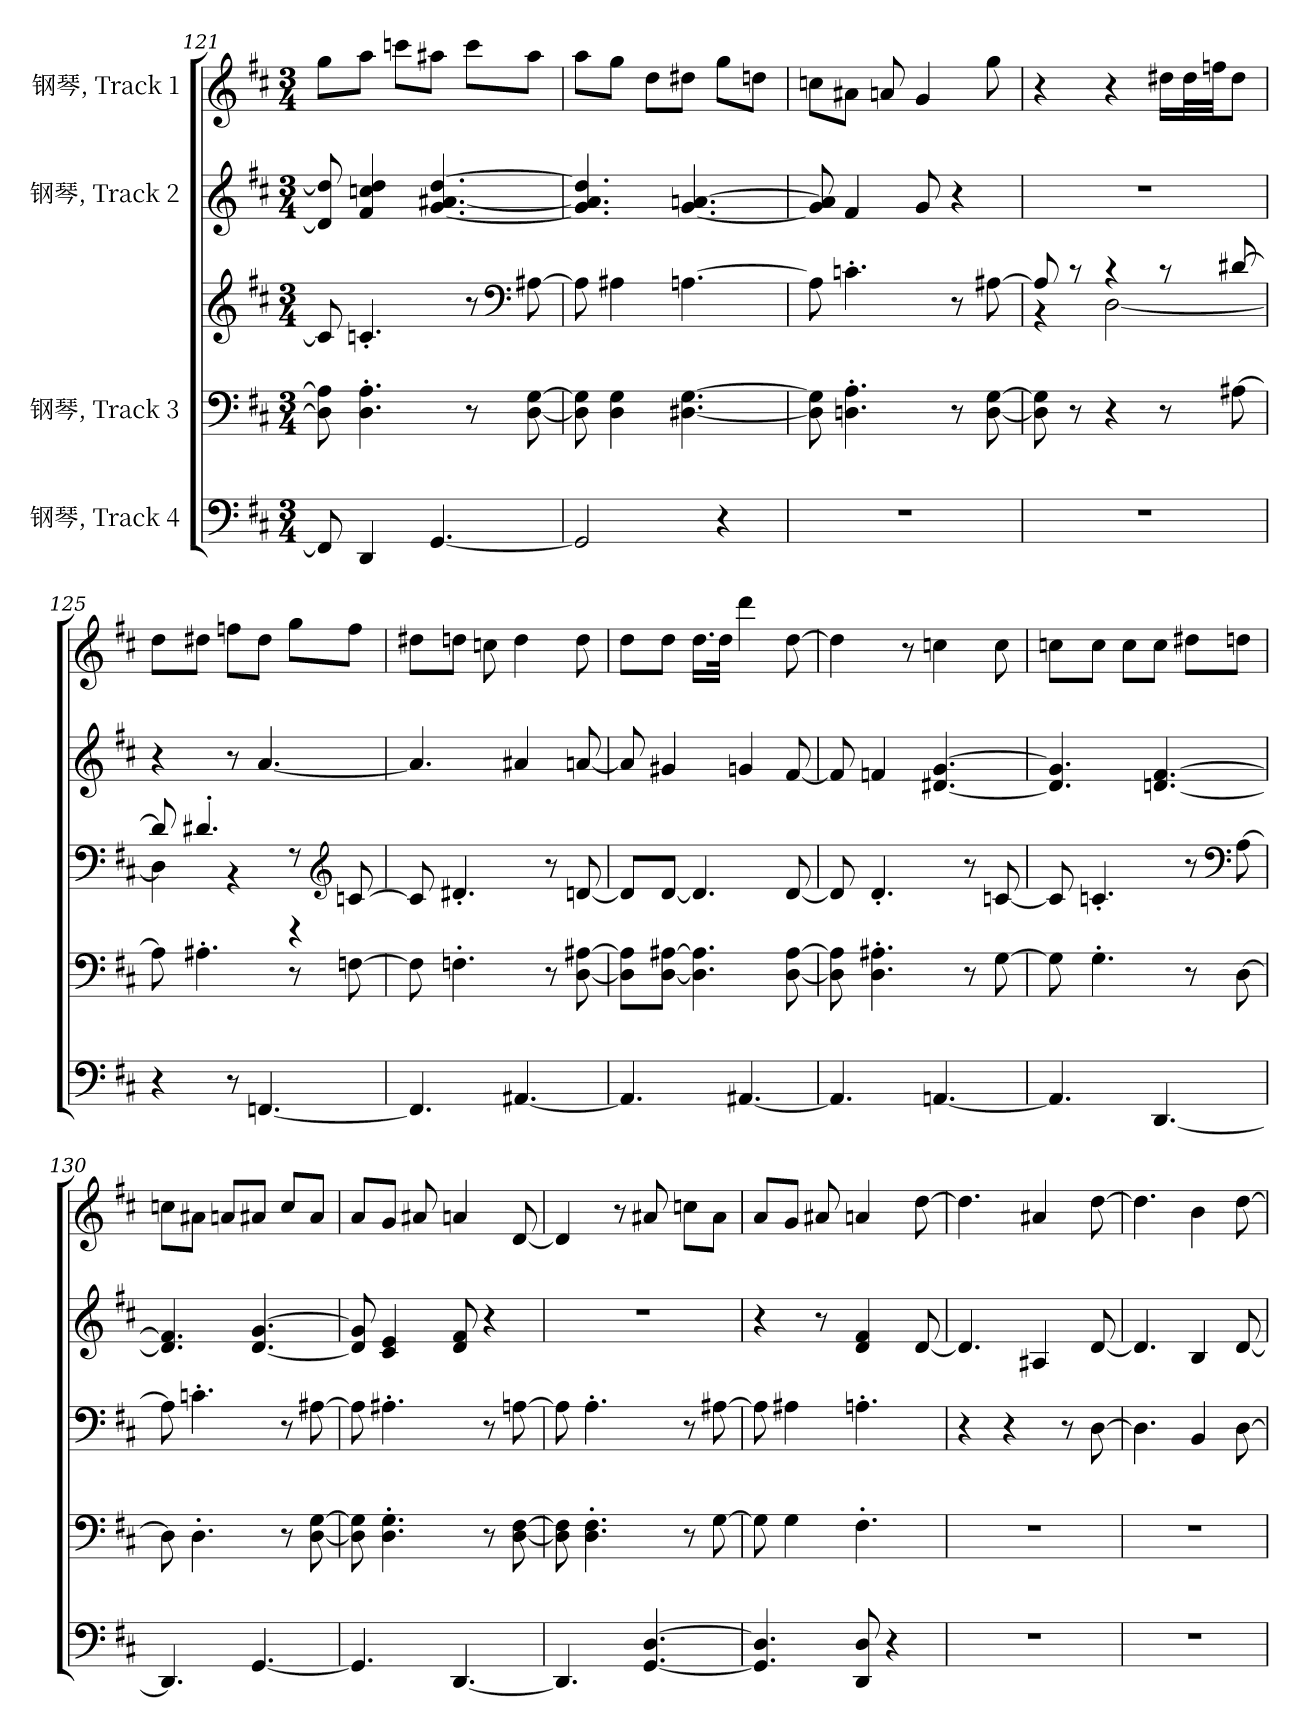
**kern	**kern	**kern	**kern	**kern
*part4	*part3	*part3	*part2	*part1
*staff5	*staff4	*staff3	*staff2	*staff1
*I"钢琴, Track 4	*I"钢琴, Track 3	*	*I"钢琴, Track 2	*I"钢琴, Track 1
!!LO:LB:g=z
*clefF4	*clefF4	*clefG2	*clefG2	*clefG2
*k[f#c#]	*k[f#c#]	*k[f#c#]	*k[f#c#]	*k[f#c#]
*M3/4	*M3/4	*M3/4	*M3/4	*M3/4
=121	=121	=121	=121	=121
8FF#/]	8D\] 8A\]	8c/]	8d/] 8dd/]	8gg\L
4DD/	4.D\' 4.A\'	4.cn'/	4f#/ 4ccn/ 4dd/	8aa\J
.	.	.	.	8cccn\L
[4.GG/	.	.	[4.g/ [4.a#X/ [4.dd/	8aa#X\J
.	8r	8r	.	8ccc\L
*	*	*clefF4	*	*
.	[8D\ [8G\	[8A#X\	.	8aa#\J
=122	=122	=122	=122	=122
2GG/]	8D\] 8G\]	8A#\]	4.g/] 4.a#/] 4.dd/]	8aa\L
.	4D\ 4G\	4A#X\	.	8gg\J
.	.	.	.	8dd\L
.	[4.D#X\ [4.G\	[4.An\	[4.g/ [4.an/	8dd#X\J
4r	.	.	.	8gg\L
.	.	.	.	8ddn\J
=123	=123	=123	=123	=123
2.r	8D#\] 8G\]	8A\]	8g/] 8a/]	8ccn\L
.	4.Dn\' 4.A\'	4.cn'\	4f#/	8a#X\J
.	.	.	.	8an/
.	.	.	8g/	4g/
.	8r	8r	4r	.
.	[8D\ [8G\	[8A#X\	.	8gg\
=124	=124	=124	=124	=124
*	*	*^	*	*
2.r	8D\] 8G\]	8A#/]	4r	2.r	4r
.	8r	8r	.	.	.
.	4r	4r	[2D\	.	4r
.	8r	8r	.	.	16dd#X\LL
.	.	.	.	.	32dd#\L
.	.	.	.	.	32ffn\JJ
.	[8A#X\	[8d#X/	.	.	8dd#\J
!!LO:PB:g=z
=125	=125	=125	=125	=125	=125
4r	8A#\]	8d#/]	4D\]	4r	8dd\L
.	4.A#X'\	4.d#X'/	.	.	8dd#X\J
8r	.	.	4r	8r	8ffn\L
[4.FFn/	.	.	.	[4.a/	8dd#\J
.	8r	8r	4r	.	8gg\L
*	*	*clefG2	*	*	*
.	[8Fn\	[8cn/	.	.	8ff\J
*	*	*v	*v	*	*
=126	=126	=126	=126	=126
4.FF/]	8F\]	8c/]	4.a/]	8dd#X\L
.	4.Fn'\	4.d#X'/	.	8ddn\J
.	.	.	.	8ccn\
[4.AA#X/	.	.	4a#X/	4dd\
.	8r	8r	.	.
.	[8D\ [8A#X\	[8dn/	[8an/	8dd\
=127	=127	=127	=127	=127
4.AA#/]	8D\] 8A#\]L	8d/L]	8a/]	8dd\L
.	[8D\ [8A#X\J	[8d/J	4g#X/	8dd\J
.	4.D\] 4.A#\]	4.d/]	.	16.dd\LL
.	.	.	.	32dd\JJk
[4.AA#X/	.	.	4gn/	4ddd\
.	[8D\ [8A#\	[8d/	[8f#/	[8dd\
=128	=128	=128	=128	=128
4.AA#/]	8D\] 8A#\]	8d/]	8f#/]	4dd\]
.	4.D\' 4.A#X\'	4.d'/	4fn/	.
.	.	.	.	8r
[4.AAn/	.	.	[4.d#X/ [4.g/	4ccn\
.	8r	8r	.	.
.	[8G\	[8cn/	.	8cc\
!!LO:LB:g=z
=129	=129	=129	=129	=129
4.AA/]	8G\]	8c/]	4.d#/] 4.g/]	8ccn\L
.	4.G'\	4.cn'/	.	8cc\J
.	.	.	.	8cc\L
[4.DD/	.	.	[4.dn/ [4.f#/	8cc\J
.	8r	8r	.	8dd#X\L
*	*	*clefF4	*	*
.	[8D\	[8A\	.	8ddn\J
=130	=130	=130	=130	=130
4.DD/]	8D\]	8A\]	4.d/] 4.f#/]	8ccn\L
.	4.D'\	4.cn'\	.	8a#X\J
.	.	.	.	8an/L
[4.GG/	.	.	[4.d/ [4.g/	8a#X/J
.	8r	8r	.	8cc/L
.	[8D\ [8G\	[8A#X\	.	8a#/J
=131	=131	=131	=131	=131
4.GG/]	8D\] 8G\]	8A#\]	8d/] 8g/]	8a/L
.	4.D\' 4.G\'	4.A#X'\	4c#/ 4e/	8g/J
.	.	.	.	8a#X/
[4.DD/	.	.	8d/ 8f#/	4an/
.	8r	8r	4r	.
.	[8D\ [8F#\	[8An\	.	[8d/
=132	=132	=132	=132	=132
4.DD/]	8D\] 8F#\]	8A\]	2.r	4d/]
.	4.D\' 4.F#\'	4.A'\	.	.
.	.	.	.	8r
[4.GG/ [4.D/	.	.	.	8a#X/
.	8r	8r	.	8ccn\L
.	[8G\	[8A#X\	.	8a#\J
!!LO:PB:g=z
=133	=133	=133	=133	=133
4.GG/] 4.D/]	8G\]	8A#\]	4r	8a/L
.	4G\	4A#X\	.	8g/J
.	.	.	8r	8a#X/
8DD/ 8D/	4.F#'\	4.An'\	4d/ 4f#/	4an/
4r	.	.	.	.
.	.	.	[8d/	[8dd\
=134	=134	=134	=134	=134
2.r	2.r	4r	4.d/]	4.dd\]
.	.	4r	.	.
.	.	.	4A#X/	4a#X/
.	.	8r	.	.
.	.	[8D\	[8d/	[8dd\
=135	=135	=135	=135	=135
2.r	2.r	4.D\]	4.d/]	4.dd\]
.	.	4BB/	4B/	4b\
.	.	[8D\	[8d/	[8dd\
=	=	=	=	=
*-	*-	*-	*-	*-
